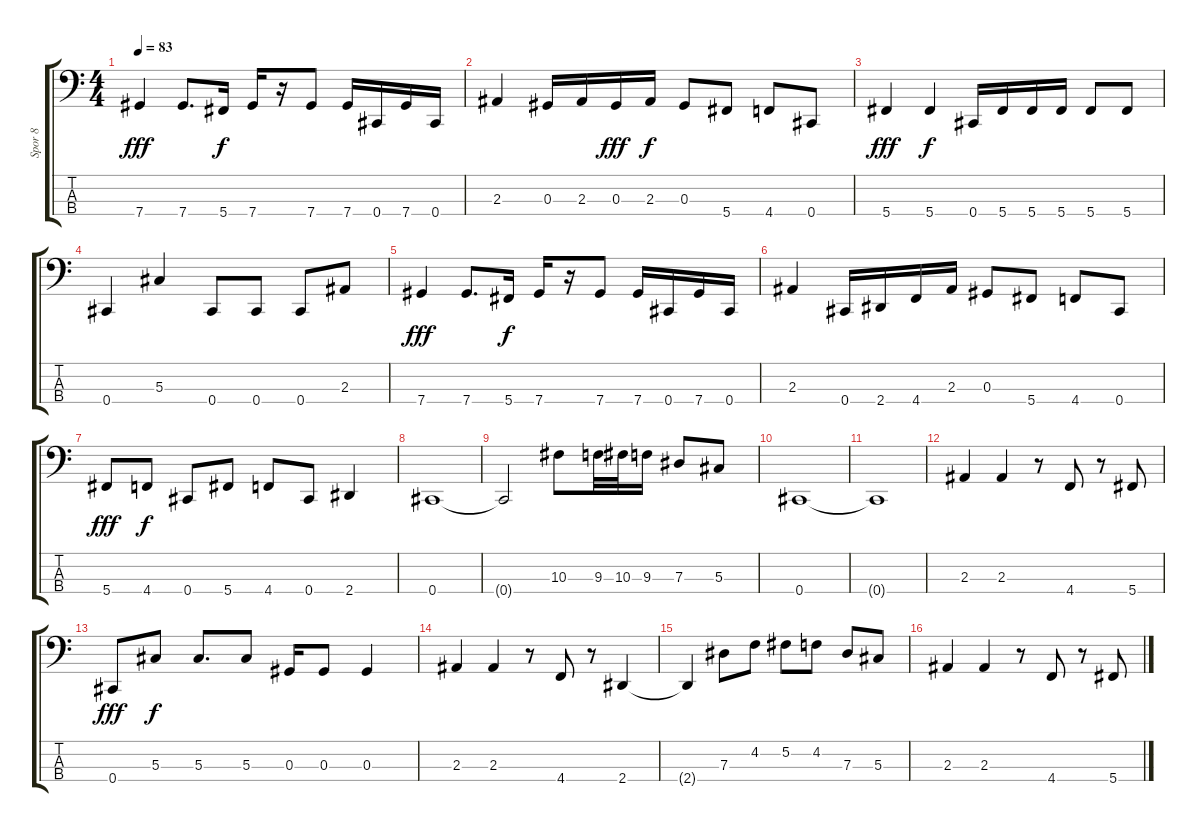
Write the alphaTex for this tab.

\track ("Spor 8" "Spor 8") {instrument electricbasspick}
\staff {score tabs}
\tuning (Gb2 Db2 Ab1 Db1) {hide}
\ts (4 4)
\tempo 83
\clef f4
\ks c
7.4.4{dy fff} 7.4.8{d} 5.4.16{dy f} 7.4.16 r.16 7.4.8 7.4.16 0.4.16 7.4.16 0.4.16 |
2.3.4 0.3.16 2.3.16 0.3.16{dy fff} 2.3.16{dy f} 0.3.8 5.4.8 4.4.8 0.4.8 |
5.4.4{dy fff} 5.4.4{dy f} 0.4.16 5.4.16 5.4.16 5.4.16 5.4.8 5.4.8 |
0.4.4 5.3.4 0.4.8 0.4.8 0.4.8 2.3.8 |
7.4.4{dy fff} 7.4.8{d} 5.4.16{dy f} 7.4.16 r.16 7.4.8 7.4.16 0.4.16 7.4.16 0.4.16 |
2.3.4 0.4.16 2.4.16 4.4.16 2.3.16 0.3.8 5.4.8 4.4.8 0.4.8 |
5.4.8{dy fff} 4.4.8{dy f} 0.4.8 5.4.8 4.4.8 0.4.8 2.4.4 |
0.4.1 |
0.4{t}.2 10.3.8 9.3.32 10.3.32 9.3.16 7.3.8 5.3.8 |
0.4.1 |
0.4{t}.1 |
2.3.4 2.3.4 r.8 4.4.8 r.8 5.4.8 |
0.4.8{dy fff} 5.3.8{dy f} 5.3.8{d} 5.3.8 0.3.16 0.3.8 0.3.4 |
2.3.4 2.3.4 r.8 4.4.8 r.8 2.4.4 |
2.4{t}.4 7.3.8 4.2.8 5.2.8 4.2.8 7.3.8 5.3.8 |
2.3.4 2.3.4 r.8 4.4.8 r.8 5.4.8
